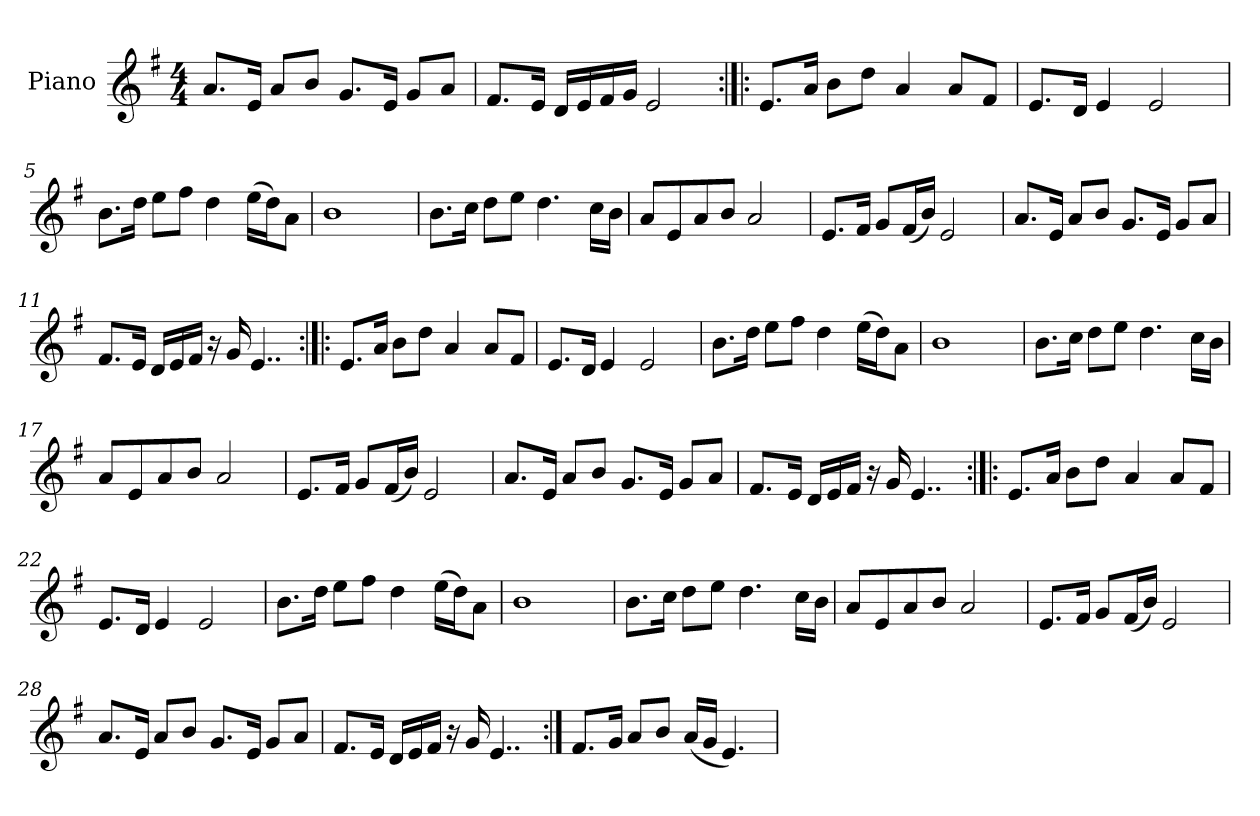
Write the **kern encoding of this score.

**kern
*part1
*staff1
*I"Piano
*I'Pno.
*clefG2
*k[f#]
*M4/4
=1
8.a/L
*MM70
16e/Jk
8a/L
8b/J
8.g/L
16e/Jk
8g/L
8a/J
=2
8.f#/L
16e/Jk
16d/LL
16e/
16f#/
16g/JJ
2e/
=3:|!|:
8.e/L
16a/Jk
8b\L
8dd\J
4a/
8a/L
8f#/J
=4
8.e/L
16d/Jk
4e/
2e/
=5
8.b\L
16dd\Jk
8ee\L
8ff#\J
4dd\
(16ee\LL
16dd\J)
8a\J
=6
1b
!!LO:LB:g=z
=7
8.b\L
16cc\Jk
8dd\L
8ee\J
4.dd\
16cc\LL
16b\JJ
=8
8a/L
8e/
8a/
8b/J
2a/
=9
8.e/L
16f#/Jk
8g/L
(16f#/L
16b/JJ)
2e/
=10
8.a/L
16e/Jk
8a/L
8b/J
8.g/L
16e/Jk
8g/L
8a/J
=11
8.f#/L
16e/Jk
16d/LL
16e/
16f#/JJ
16r
16g/
4..e/
!!LO:LB:g=z
=12:|!|:
8.e/L
16a/Jk
8b\L
8dd\J
4a/
8a/L
8f#/J
=13
8.e/L
16d/Jk
4e/
2e/
=14
8.b\L
16dd\Jk
8ee\L
8ff#\J
4dd\
(16ee\LL
16dd\J)
8a\J
=15
1b
=16
8.b\L
16cc\Jk
8dd\L
8ee\J
4.dd\
16cc\LL
16b\JJ
=17
8a/L
8e/
8a/
8b/J
2a/
!!LO:LB:g=z
=18
8.e/L
16f#/Jk
8g/L
(16f#/L
16b/JJ)
2e/
=19
8.a/L
16e/Jk
8a/L
8b/J
8.g/L
16e/Jk
8g/L
8a/J
=20
8.f#/L
16e/Jk
16d/LL
16e/
16f#/JJ
16r
16g/
4..e/
=21:|!|:
8.e/L
16a/Jk
8b\L
8dd\J
4a/
8a/L
8f#/J
=22
8.e/L
16d/Jk
4e/
2e/
!!LO:LB:g=z
=23
8.b\L
16dd\Jk
8ee\L
8ff#\J
4dd\
(16ee\LL
16dd\J)
8a\J
=24
1b
=25
8.b\L
16cc\Jk
8dd\L
8ee\J
4.dd\
16cc\LL
16b\JJ
=26
8a/L
8e/
8a/
8b/J
2a/
=27
8.e/L
16f#/Jk
8g/L
(16f#/L
16b/JJ)
2e/
=28
8.a/L
16e/Jk
8a/L
8b/J
8.g/L
16e/Jk
8g/L
8a/J
!!LO:LB:g=z
=29
8.f#/L
16e/Jk
16d/LL
16e/
16f#/JJ
16r
16g/
4..e/
=30:|!
8.f#/L
16g/Jk
8a/L
8b/J
(16a/LL
16g/JJ
4.e/)
=
*-
